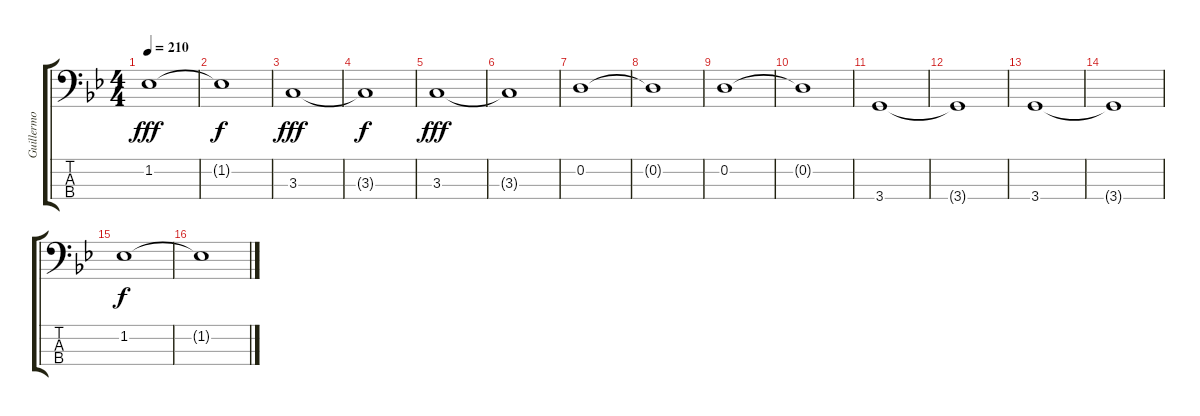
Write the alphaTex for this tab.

\track ("Guillermo Sanchez" "Guillermo ") {instrument electricbassfinger}
\staff {score tabs}
\tuning (G2 D2 A1 E1) {hide}
\ts (4 4)
\tempo 210
\clef f4
\ks gminor
1.2.1{dy fff} |
1.2{t}.1{dy f} |
3.3.1{dy fff} |
3.3{t}.1{dy f} |
3.3.1{dy fff} |
3.3{t}.1 |
0.2.1 |
0.2{t}.1 |
0.2.1 |
0.2{t}.1 |
3.4.1 |
3.4{t}.1 |
3.4.1 |
3.4{t}.1 |
1.2.1{dy f} |
1.2{t}.1
